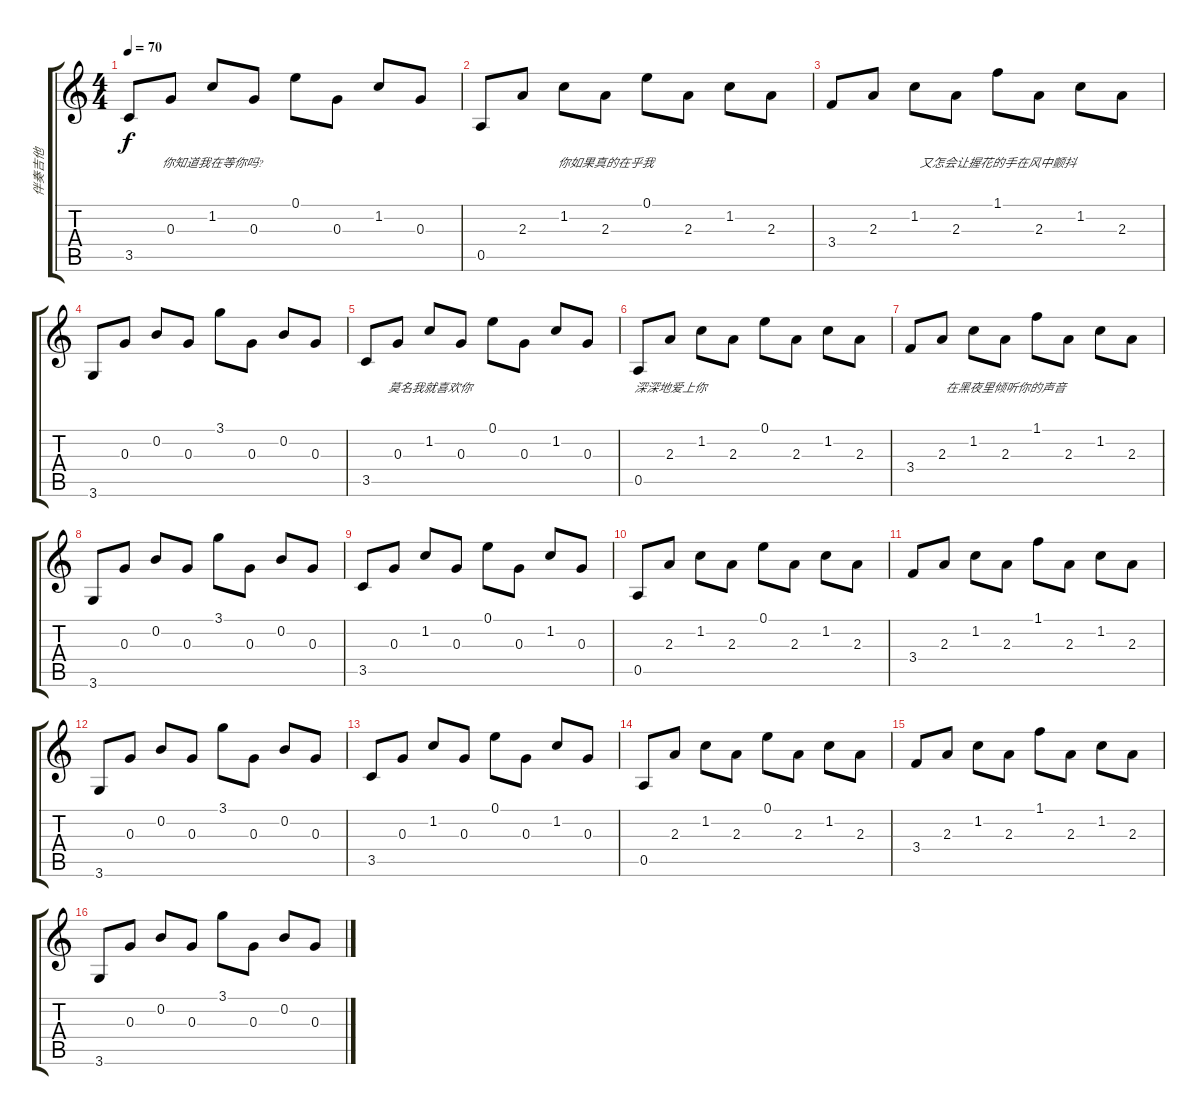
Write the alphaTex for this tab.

\track ("伴奏吉他" "伴奏吉他") {instrument acousticguitarsteel}
\staff {score tabs}
\tuning (E4 B3 G3 D3 A2 E2) {hide}
\ts (4 4)
\tempo 70
\clef g2
\ks c
3.5.8{lyrics (0 "") lyrics (1 "") lyrics (2 "") lyrics (3 "") lyrics (4 "") dy f} 0.3.8{lyrics (0 "") lyrics (1 "") lyrics (2 "") lyrics (3 "") lyrics (4 "")} 1.2.8{lyrics (0 "你知道我在等你吗?") lyrics (1 "") lyrics (2 "") lyrics (3 "") lyrics (4 "")} 0.3.8{lyrics (0 "") lyrics (1 "") lyrics (2 "") lyrics (3 "") lyrics (4 "")} 0.1.8{lyrics (0 "") lyrics (1 "") lyrics (2 "") lyrics (3 "") lyrics (4 "")} 0.3.8{lyrics (0 "") lyrics (1 "") lyrics (2 "") lyrics (3 "") lyrics (4 "")} 1.2.8{lyrics (0 "") lyrics (1 "") lyrics (2 "") lyrics (3 "") lyrics (4 "")} 0.3.8{lyrics (0 "") lyrics (1 "") lyrics (2 "") lyrics (3 "") lyrics (4 "")} |
0.5.8{lyrics (0 "") lyrics (1 "") lyrics (2 "") lyrics (3 "") lyrics (4 "")} 2.3.8{lyrics (0 "") lyrics (1 "") lyrics (2 "") lyrics (3 "") lyrics (4 "")} 1.2.8{lyrics (0 "") lyrics (1 "") lyrics (2 "") lyrics (3 "") lyrics (4 "")} 2.3.8{lyrics (0 "你如果真的在乎我") lyrics (1 "") lyrics (2 "") lyrics (3 "") lyrics (4 "")} 0.1.8{lyrics (0 "") lyrics (1 "") lyrics (2 "") lyrics (3 "") lyrics (4 "")} 2.3.8{lyrics (0 "") lyrics (1 "") lyrics (2 "") lyrics (3 "") lyrics (4 "")} 1.2.8{lyrics (0 "") lyrics (1 "") lyrics (2 "") lyrics (3 "") lyrics (4 "")} 2.3.8{lyrics (0 "") lyrics (1 "") lyrics (2 "") lyrics (3 "") lyrics (4 "")} |
3.4.8{lyrics (0 "") lyrics (1 "") lyrics (2 "") lyrics (3 "") lyrics (4 "")} 2.3.8{lyrics (0 "") lyrics (1 "") lyrics (2 "") lyrics (3 "") lyrics (4 "")} 1.2.8{lyrics (0 "") lyrics (1 "") lyrics (2 "") lyrics (3 "") lyrics (4 "")} 2.3.8{lyrics (0 "") lyrics (1 "") lyrics (2 "") lyrics (3 "") lyrics (4 "")} 1.1.8{lyrics (0 "又怎会让握花的手在风中颤抖") lyrics (1 "") lyrics (2 "") lyrics (3 "") lyrics (4 "")} 2.3.8{lyrics (0 "") lyrics (1 "") lyrics (2 "") lyrics (3 "") lyrics (4 "")} 1.2.8{lyrics (0 "") lyrics (1 "") lyrics (2 "") lyrics (3 "") lyrics (4 "")} 2.3.8{lyrics (0 "") lyrics (1 "") lyrics (2 "") lyrics (3 "") lyrics (4 "")} |
3.6.8{lyrics (0 "") lyrics (1 "") lyrics (2 "") lyrics (3 "") lyrics (4 "")} 0.3.8{lyrics (0 "") lyrics (1 "") lyrics (2 "") lyrics (3 "") lyrics (4 "")} 0.2.8{lyrics (0 "") lyrics (1 "") lyrics (2 "") lyrics (3 "") lyrics (4 "")} 0.3.8{lyrics (0 "") lyrics (1 "") lyrics (2 "") lyrics (3 "") lyrics (4 "")} 3.1.8{lyrics (0 "") lyrics (1 "") lyrics (2 "") lyrics (3 "") lyrics (4 "")} 0.3.8{lyrics (0 "") lyrics (1 "") lyrics (2 "") lyrics (3 "") lyrics (4 "")} 0.2.8{lyrics (0 "") lyrics (1 "") lyrics (2 "") lyrics (3 "") lyrics (4 "")} 0.3.8{lyrics (0 "") lyrics (1 "") lyrics (2 "") lyrics (3 "") lyrics (4 "")} |
3.5.8{lyrics (0 "") lyrics (1 "") lyrics (2 "") lyrics (3 "") lyrics (4 "")} 0.3.8{lyrics (0 "") lyrics (1 "") lyrics (2 "") lyrics (3 "") lyrics (4 "")} 1.2.8{lyrics (0 "莫名我就喜欢你") lyrics (1 "") lyrics (2 "") lyrics (3 "") lyrics (4 "")} 0.3.8{lyrics (0 "") lyrics (1 "") lyrics (2 "") lyrics (3 "") lyrics (4 "")} 0.1.8{lyrics (0 "") lyrics (1 "") lyrics (2 "") lyrics (3 "") lyrics (4 "")} 0.3.8{lyrics (0 "") lyrics (1 "") lyrics (2 "") lyrics (3 "") lyrics (4 "")} 1.2.8{lyrics (0 "") lyrics (1 "") lyrics (2 "") lyrics (3 "") lyrics (4 "")} 0.3.8{lyrics (0 "") lyrics (1 "") lyrics (2 "") lyrics (3 "") lyrics (4 "")} |
0.5.8{lyrics (0 "") lyrics (1 "") lyrics (2 "") lyrics (3 "") lyrics (4 "")} 2.3.8{lyrics (0 "深深地爱上你") lyrics (1 "") lyrics (2 "") lyrics (3 "") lyrics (4 "")} 1.2.8{lyrics (0 "") lyrics (1 "") lyrics (2 "") lyrics (3 "") lyrics (4 "")} 2.3.8{lyrics (0 "") lyrics (1 "") lyrics (2 "") lyrics (3 "") lyrics (4 "")} 0.1.8{lyrics (0 "") lyrics (1 "") lyrics (2 "") lyrics (3 "") lyrics (4 "")} 2.3.8{lyrics (0 "") lyrics (1 "") lyrics (2 "") lyrics (3 "") lyrics (4 "")} 1.2.8{lyrics (0 "") lyrics (1 "") lyrics (2 "") lyrics (3 "") lyrics (4 "")} 2.3.8{lyrics (0 "") lyrics (1 "") lyrics (2 "") lyrics (3 "") lyrics (4 "")} |
3.4.8{lyrics (0 "") lyrics (1 "") lyrics (2 "") lyrics (3 "") lyrics (4 "")} 2.3.8{lyrics (0 "") lyrics (1 "") lyrics (2 "") lyrics (3 "") lyrics (4 "")} 1.2.8{lyrics (0 "") lyrics (1 "") lyrics (2 "") lyrics (3 "") lyrics (4 "")} 2.3.8{lyrics (0 "在黑夜里倾听你的声音") lyrics (1 "") lyrics (2 "") lyrics (3 "") lyrics (4 "")} 1.1.8 2.3.8 1.2.8 2.3.8 |
3.6.8 0.3.8 0.2.8 0.3.8 3.1.8 0.3.8 0.2.8 0.3.8 |
3.5.8 0.3.8 1.2.8 0.3.8 0.1.8 0.3.8 1.2.8 0.3.8 |
0.5.8 2.3.8 1.2.8 2.3.8 0.1.8 2.3.8 1.2.8 2.3.8 |
3.4.8 2.3.8 1.2.8 2.3.8 1.1.8 2.3.8 1.2.8 2.3.8 |
3.6.8 0.3.8 0.2.8 0.3.8 3.1.8 0.3.8 0.2.8 0.3.8 |
3.5.8 0.3.8 1.2.8 0.3.8 0.1.8 0.3.8 1.2.8 0.3.8 |
0.5.8 2.3.8 1.2.8 2.3.8 0.1.8 2.3.8 1.2.8 2.3.8 |
3.4.8 2.3.8 1.2.8 2.3.8 1.1.8 2.3.8 1.2.8 2.3.8 |
3.6.8 0.3.8 0.2.8 0.3.8 3.1.8 0.3.8 0.2.8 0.3.8
